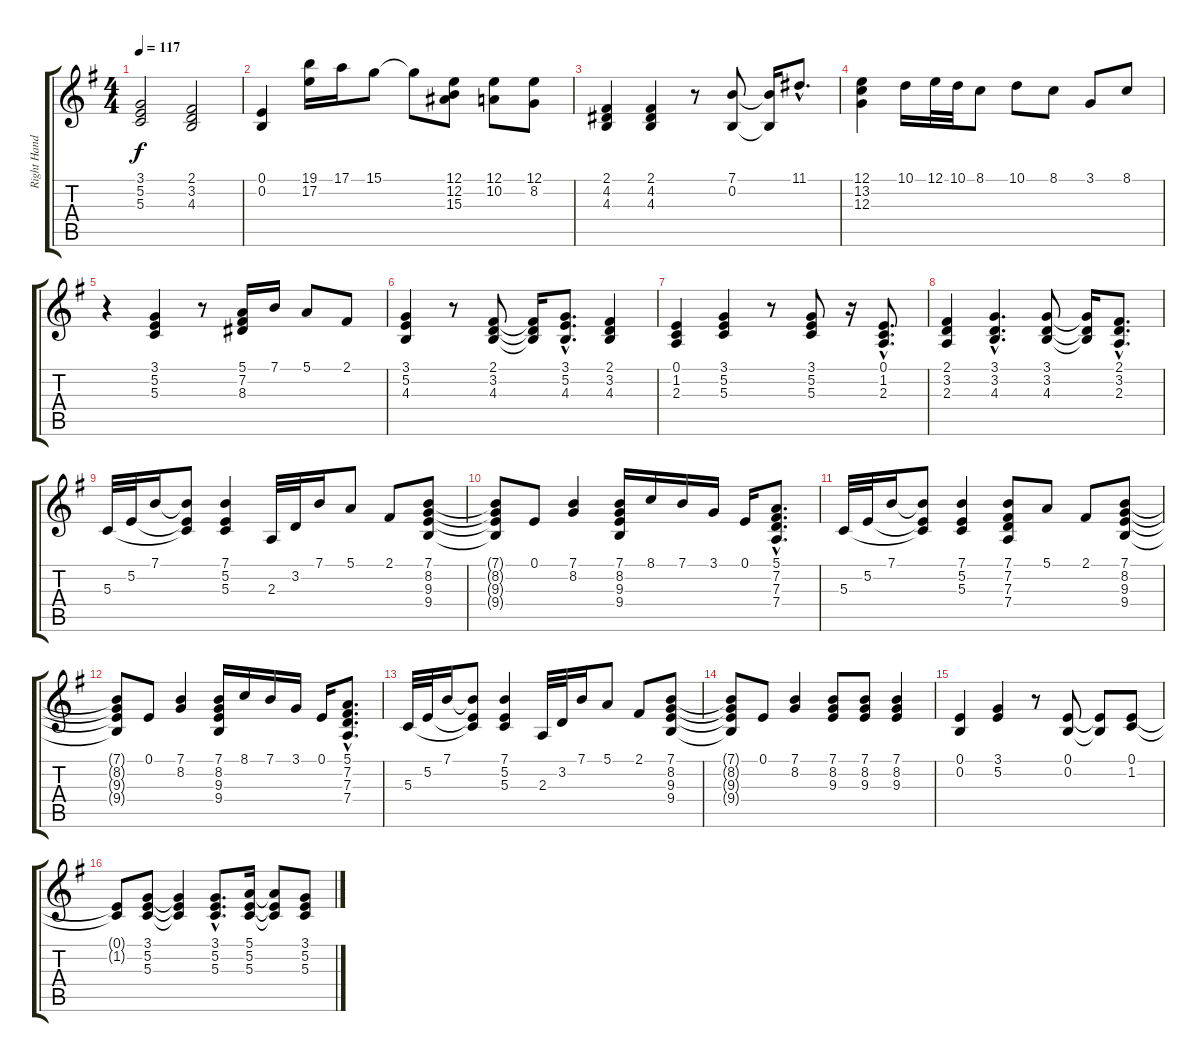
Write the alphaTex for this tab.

\track ("Right Hand" "Right Hand") {instrument brightacousticpiano}
\staff {score tabs}
\tuning (E4 B3 G3 D3 A2 E2) {hide}
\ts (4 4)
\tempo 117
\clef g2
\ks g
(3.1 5.2 5.3).2{dy f} (2.1 3.2 4.3).2 |
(0.1 0.2).4 (19.1 17.2).16 17.1.16 15.1.8 15.1{t}.8 (12.1 12.2 15.3).8 (12.1 10.2).8 (12.1 8.2).8 |
(2.1 4.2 4.3).4 (2.1 4.2 4.3).4 r.8 (7.1 0.2).8 (7.1{t} 0.2{t}).16 11.1{hac}.8{d} |
(12.1 13.2 12.3).4 10.1.16 12.1.32 10.1.32 8.1.8 10.1.8 8.1.8 3.1.8 8.1.8 |
r.4 (3.1 5.2 5.3).4 r.8 (5.1 7.2 8.3).16 7.1.16 5.1.8 2.1.8 |
(3.1 5.2 4.3).4 r.8 (2.1 3.2 4.3).8 (2.1{t} 3.2{t} 4.3{t}).16 (3.1{hac} 5.2{hac} 4.3{hac}).8{d} (2.1 3.2 4.3).4 |
(0.1 1.2 2.3).4 (3.1 5.2 5.3).4 r.8 (3.1 5.2 5.3).8 r.16 (0.1{hac} 1.2{hac} 2.3{hac}).8{d} |
(2.1 3.2 2.3).4 (3.1{hac} 3.2{hac} 4.3{hac}).4{d} (3.1 3.2 4.3).8 (3.1{t} 3.2{t} 4.3{t}).16 (2.1{hac} 3.2{hac} 2.3{hac}).8{d} |
5.3.32 5.2.32 7.1.16 (7.1{t} 5.2{t} 5.3{t}).8 (7.1 5.2 5.3).4 2.3.32 3.2.32 7.1.16 5.1.8 2.1.8 (7.1 8.2 9.3 9.4).8 |
(7.1{t} 8.2{t} 9.3{t} 9.4{t}).8 0.1.8 (7.1 8.2).4 (7.1 8.2 9.3 9.4).16 8.1.16 7.1.16 3.1.16 0.1.16 (5.1{hac} 7.2{hac} 7.3{hac} 7.4{hac}).8{d} |
5.3.32 5.2.32 7.1.16 (7.1{t} 5.2{t} 5.3{t}).8 (7.1 5.2 5.3).4 (7.1 7.2 7.3 7.4).8 5.1.8 2.1.8 (7.1 8.2 9.3 9.4).8 |
(7.1{t} 8.2{t} 9.3{t} 9.4{t}).8 0.1.8 (7.1 8.2).4 (7.1 8.2 9.3 9.4).16 8.1.16 7.1.16 3.1.16 0.1.16 (5.1{hac} 7.2{hac} 7.3{hac} 7.4{hac}).8{d} |
5.3.32 5.2.32 7.1.16 (7.1{t} 5.2{t} 5.3{t}).8 (7.1 5.2 5.3).4 2.3.32 3.2.32 7.1.16 5.1.8 2.1.8 (7.1 8.2 9.3 9.4).8 |
(7.1{t} 8.2{t} 9.3{t} 9.4{t}).8 0.1.8 (7.1 8.2).4 (7.1 8.2 9.3).8 (7.1 8.2 9.3).8 (7.1 8.2 9.3).4 |
(0.1 0.2).4 (3.1 5.2).4 r.8 (0.1 0.2).8 (0.1{t} 0.2{t}).8 (0.1 1.2).8 |
(0.1{t} 1.2{t}).8 (3.1 5.2 5.3).8 (3.1{t} 5.2{t} 5.3{t}).4 (3.1{hac} 5.2{hac} 5.3{hac}).8{d} (5.1 5.2 5.3).16 (5.1{t} 5.2{t} 5.3{t}).8 (3.1 5.2 5.3).8
